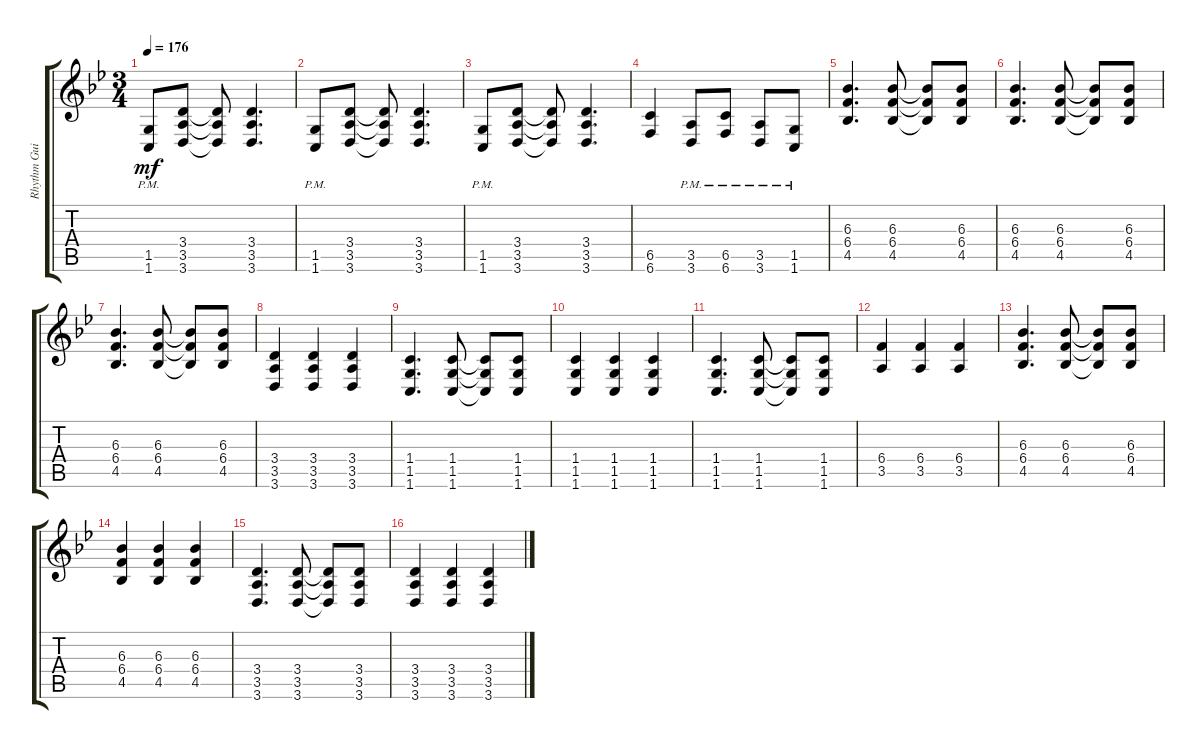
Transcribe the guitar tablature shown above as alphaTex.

\track ("Rhythm Guitar" "Rhythm Gui") {instrument overdrivenguitar}
\staff {score tabs}
\tuning (Db4 Ab3 E3 B2 Gb2 B1) {hide}
\ts (3 4)
\tempo 176
\clef g2
\ks bb
(1.5{pm} 1.6{pm}).8{dy mf} (3.4 3.5 3.6).8 (3.4{t} 3.5{t} 3.6{t}).8 (3.4 3.5 3.6).4{d} |
(1.5{pm} 1.6{pm}).8 (3.4 3.5 3.6).8 (3.4{t} 3.5{t} 3.6{t}).8 (3.4 3.5 3.6).4{d} |
(1.5{pm} 1.6{pm}).8 (3.4 3.5 3.6).8 (3.4{t} 3.5{t} 3.6{t}).8 (3.4 3.5 3.6).4{d} |
(6.5 6.6).4 (3.5{pm} 3.6{pm}).8 (6.5{pm} 6.6{pm}).8 (3.5{pm} 3.6{pm}).8 (1.5{pm} 1.6{pm}).8 |
(6.3 6.4 4.5).4{d} (6.3 6.4 4.5).8 (6.3{t} 6.4{t} 4.5{t}).8 (6.3 6.4 4.5).8 |
(6.3 6.4 4.5).4{d} (6.3 6.4 4.5).8 (6.3{t} 6.4{t} 4.5{t}).8 (6.3 6.4 4.5).8 |
(6.3 6.4 4.5).4{d} (6.3 6.4 4.5).8 (6.3{t} 6.4{t} 4.5{t}).8 (6.3 6.4 4.5).8 |
(3.4 3.5 3.6).4 (3.4 3.5 3.6).4 (3.4 3.5 3.6).4 |
(1.4 1.5 1.6).4{d} (1.4 1.5 1.6).8 (1.4{t} 1.5{t} 1.6{t}).8 (1.4 1.5 1.6).8 |
(1.4 1.5 1.6).4 (1.4 1.5 1.6).4 (1.4 1.5 1.6).4 |
(1.4 1.5 1.6).4{d} (1.4 1.5 1.6).8 (1.4{t} 1.5{t} 1.6{t}).8 (1.4 1.5 1.6).8 |
(6.4 3.5).4 (6.4 3.5).4 (6.4 3.5).4 |
(6.3 6.4 4.5).4{d} (6.3 6.4 4.5).8 (6.3{t} 6.4{t} 4.5{t}).8 (6.3 6.4 4.5).8 |
(6.3 6.4 4.5).4 (6.3 6.4 4.5).4 (6.3 6.4 4.5).4 |
(3.4 3.5 3.6).4{d} (3.4 3.5 3.6).8 (3.4{t} 3.5{t} 3.6{t}).8 (3.4 3.5 3.6).8 |
(3.4 3.5 3.6).4 (3.4 3.5 3.6).4 (3.4 3.5 3.6).4
